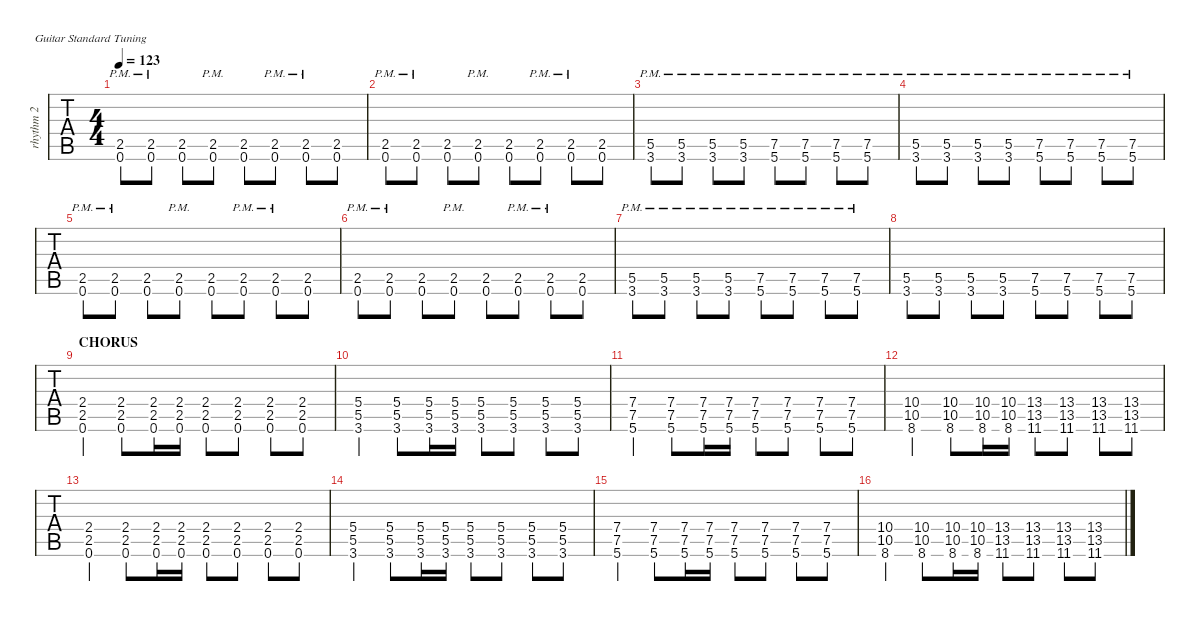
\defaultSystemsLayout 4
\hideDynamics
\bracketExtendMode nobrackets
\otherSystemsTrackNameOrientation horizontal
\track ("Rhythm 2" "rhythm 2") {instrument distortionguitar}
\staff {tabs}
\tuning (E4 B3 G3 D3 A2 E2)
\ts (4 4)
\tempo 123
\clef g2
\ks c
(0.6{pm} 2.5{pm}).8{dy mf} (0.6{pm} 2.5{pm}).8 (0.6 2.5).8 (0.6{pm} 2.5{pm}).8 (0.6 2.5).8 (0.6{pm} 2.5{pm}).8 (0.6{pm} 2.5{pm}).8 (0.6 2.5).8 |
(0.6{pm} 2.5{pm}).8 (0.6{pm} 2.5{pm}).8 (0.6 2.5).8 (0.6{pm} 2.5{pm}).8 (0.6 2.5).8 (0.6{pm} 2.5{pm}).8 (0.6{pm} 2.5{pm}).8 (0.6 2.5).8 |
(5.5{pm} 3.6{pm}).8 (5.5{pm} 3.6{pm}).8 (5.5{pm} 3.6{pm}).8 (5.5{pm} 3.6{pm}).8 (7.5{pm} 5.6{pm}).8 (7.5{pm} 5.6{pm}).8 (7.5{pm} 5.6{pm}).8 (7.5{pm} 5.6{pm}).8 |
(5.5{pm} 3.6{pm}).8 (5.5{pm} 3.6{pm}).8 (5.5{pm} 3.6{pm}).8 (5.5{pm} 3.6{pm}).8 (7.5{pm} 5.6{pm}).8 (7.5{pm} 5.6{pm}).8 (7.5{pm} 5.6{pm}).8 (7.5{pm} 5.6{pm}).8 |
(0.6{pm} 2.5{pm}).8 (0.6{pm} 2.5{pm}).8 (0.6 2.5).8 (0.6{pm} 2.5{pm}).8 (0.6 2.5).8 (0.6{pm} 2.5{pm}).8 (0.6{pm} 2.5{pm}).8 (0.6 2.5).8 |
(0.6{pm} 2.5{pm}).8 (0.6{pm} 2.5{pm}).8 (0.6 2.5).8 (0.6{pm} 2.5{pm}).8 (0.6 2.5).8 (0.6{pm} 2.5{pm}).8 (0.6{pm} 2.5{pm}).8 (0.6 2.5).8 |
(5.5{pm} 3.6{pm}).8 (5.5{pm} 3.6{pm}).8 (5.5{pm} 3.6{pm}).8 (5.5{pm} 3.6{pm}).8 (7.5{pm} 5.6{pm}).8 (7.5{pm} 5.6{pm}).8 (7.5{pm} 5.6{pm}).8 (7.5{pm} 5.6{pm}).8 |
(5.5 3.6).8 (5.5 3.6).8 (5.5 3.6).8 (5.5 3.6).8 (7.5 5.6).8 (7.5 5.6).8 (7.5 5.6).8 (7.5 5.6).8 |
\section ("" "CHORUS")
(0.6 2.5 2.4).4 (0.6 2.5 2.4).8 (0.6 2.5 2.4).16 (0.6 2.5 2.4).16 (0.6 2.5 2.4).8 (0.6 2.5 2.4).8 (0.6 2.5 2.4).8 (0.6 2.5 2.4).8 |
(3.6 5.5 5.4).4 (3.6 5.5 5.4).8 (3.6 5.5 5.4).16 (3.6 5.5 5.4).16 (3.6 5.5 5.4).8 (3.6 5.5 5.4).8 (3.6 5.5 5.4).8 (3.6 5.5 5.4).8 |
(5.6 7.5 7.4).4 (5.6 7.5 7.4).8 (5.6 7.5 7.4).16 (5.6 7.5 7.4).16 (5.6 7.5 7.4).8 (5.6 7.5 7.4).8 (5.6 7.5 7.4).8 (5.6 7.5 7.4).8 |
(8.6 10.5 10.4).4 (8.6 10.5 10.4).8 (8.6 10.5 10.4).16 (8.6 10.5 10.4).16 (11.6{acc #} 13.5{acc #} 13.4{acc #}).8 (11.6{acc #} 13.5{acc #} 13.4{acc #}).8 (11.6{acc #} 13.5{acc #} 13.4{acc #}).8 (11.6{acc #} 13.5{acc #} 13.4{acc #}).8 |
(0.6 2.5 2.4).4 (0.6 2.5 2.4).8 (0.6 2.5 2.4).16 (0.6 2.5 2.4).16 (0.6 2.5 2.4).8 (0.6 2.5 2.4).8 (0.6 2.5 2.4).8 (0.6 2.5 2.4).8 |
(3.6 5.5 5.4).4 (3.6 5.5 5.4).8 (3.6 5.5 5.4).16 (3.6 5.5 5.4).16 (3.6 5.5 5.4).8 (3.6 5.5 5.4).8 (3.6 5.5 5.4).8 (3.6 5.5 5.4).8 |
(5.6 7.5 7.4).4 (5.6 7.5 7.4).8 (5.6 7.5 7.4).16 (5.6 7.5 7.4).16 (5.6 7.5 7.4).8 (5.6 7.5 7.4).8 (5.6 7.5 7.4).8 (5.6 7.5 7.4).8 |
(8.6 10.5 10.4).4 (8.6 10.5 10.4).8 (8.6 10.5 10.4).16 (8.6 10.5 10.4).16 (11.6{acc #} 13.5{acc #} 13.4{acc #}).8 (11.6{acc #} 13.5{acc #} 13.4{acc #}).8 (11.6{acc #} 13.5{acc #} 13.4{acc #}).8 (11.6{acc #} 13.5{acc #} 13.4{acc #}).8
